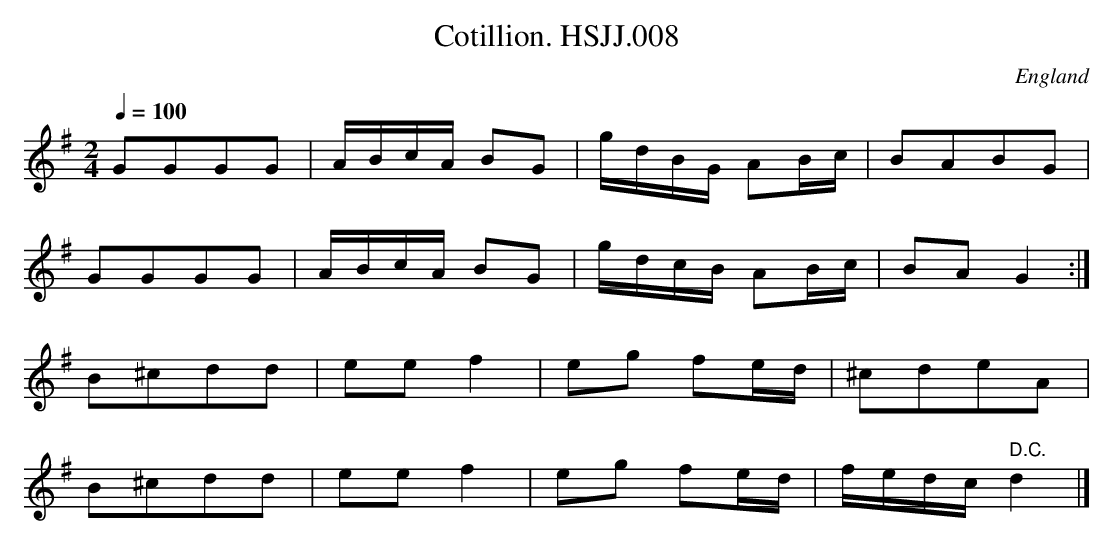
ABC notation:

X:1
T:Cotillion. HSJJ.008
M:2/4
L:1/8
Q:1/4=100
O:England
K:G major
GGGG|A/B/c/A/ BG|g/d/B/G/ AB/c/|BABG|!
GGGG|A/B/c/A/ BG|g/d/c/B/ AB/c/|BAG2:|!
B^cdd|eef2|eg fe/d/|^cdeA|!
B^cdd|eef2|eg fe/d/|f/e/d/c/" D.C."d2|]
